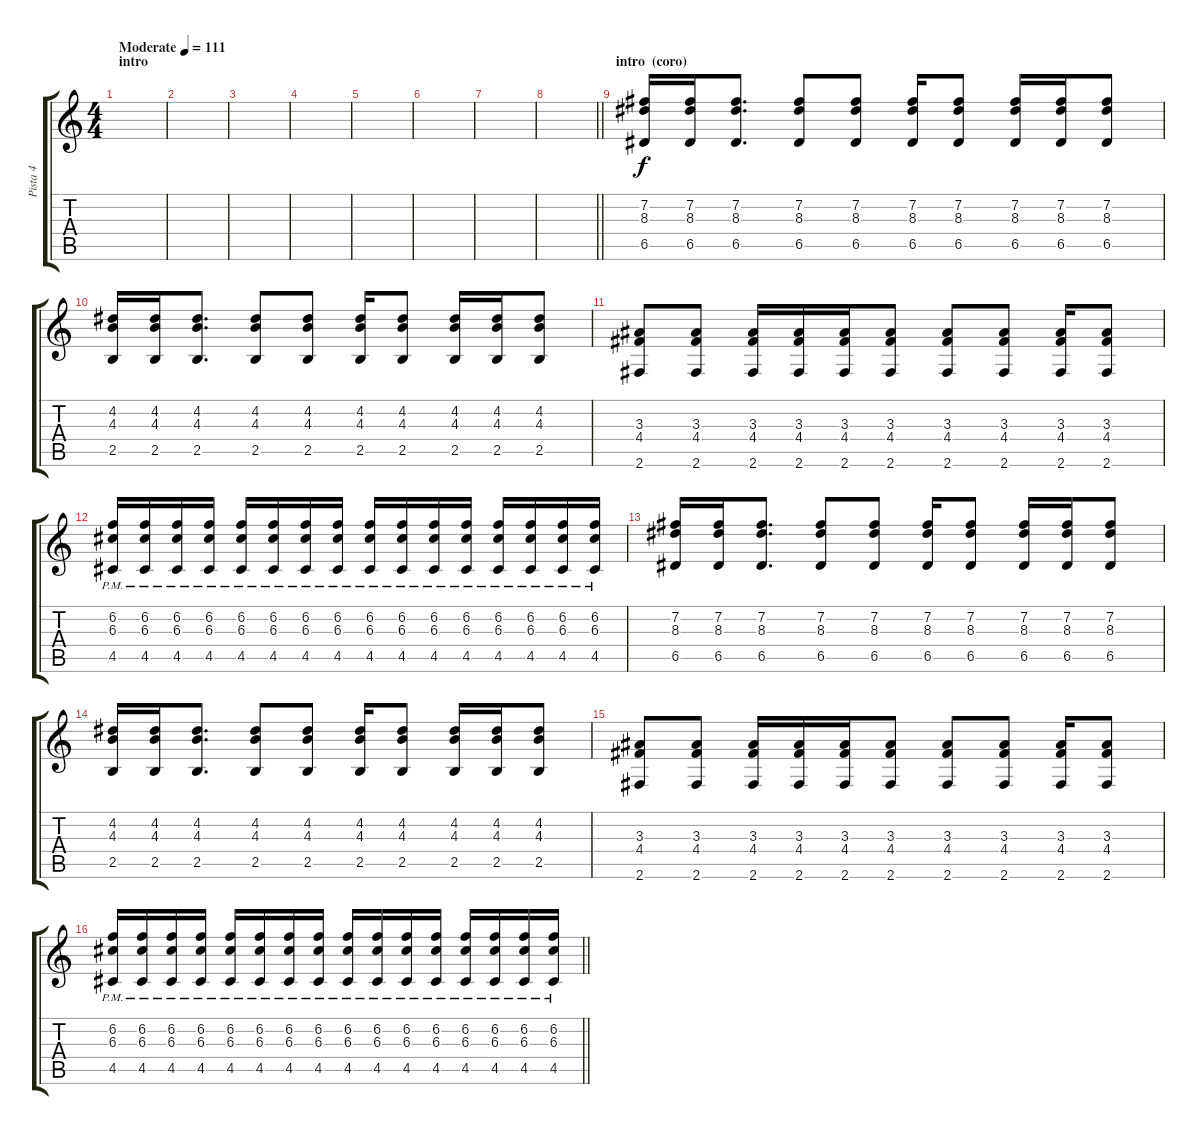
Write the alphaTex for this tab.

\track ("Pista 4" "Pista 4") {instrument distortionguitar}
\staff {score tabs}
\tuning (E4 B3 G3 D3 A2 E2) {hide}
\ts (4 4)
\section ("" "intro")
\tempo (111 "Moderate")
\clef g2
\ks c
|
|
|
|
|
|
|
\barLineRight lightlight
|
\section ("" "intro  (coro)")
(7.2 8.3 6.5).16 (7.2 8.3 6.5).16 (7.2 8.3 6.5).8{d} (7.2 8.3 6.5).8 (7.2 8.3 6.5).8 (7.2 8.3 6.5).16 (7.2 8.3 6.5).8 (7.2 8.3 6.5).16 (7.2 8.3 6.5).16 (7.2 8.3 6.5).8 |
(4.2 4.3 2.5).16 (4.2 4.3 2.5).16 (4.2 4.3 2.5).8{d} (4.2 4.3 2.5).8 (4.2 4.3 2.5).8 (4.2 4.3 2.5).16 (4.2 4.3 2.5).8 (4.2 4.3 2.5).16 (4.2 4.3 2.5).16 (4.2 4.3 2.5).8 |
(3.3 4.4 2.6).8 (3.3 4.4 2.6).8 (3.3 4.4 2.6).16 (3.3 4.4 2.6).16 (3.3 4.4 2.6).16 (3.3 4.4 2.6).8 (3.3 4.4 2.6).8 (3.3 4.4 2.6).8 (3.3 4.4 2.6).16 (3.3 4.4 2.6).8 |
(6.2{pm} 6.3{pm} 4.5{pm}).16 (6.2{pm} 6.3{pm} 4.5{pm}).16 (6.2{pm} 6.3{pm} 4.5{pm}).16 (6.2{pm} 6.3{pm} 4.5{pm}).16 (6.2{pm} 6.3{pm} 4.5{pm}).16 (6.2{pm} 6.3{pm} 4.5{pm}).16 (6.2{pm} 6.3{pm} 4.5{pm}).16 (6.2{pm} 6.3{pm} 4.5{pm}).16 (6.2{pm} 6.3{pm} 4.5{pm}).16 (6.2{pm} 6.3{pm} 4.5{pm}).16 (6.2{pm} 6.3{pm} 4.5{pm}).16 (6.2{pm} 6.3{pm} 4.5{pm}).16 (6.2{pm} 6.3{pm} 4.5{pm}).16 (6.2{pm} 6.3{pm} 4.5{pm}).16 (6.2{pm} 6.3{pm} 4.5{pm}).16 (6.2{pm} 6.3{pm} 4.5{pm}).16 |
(7.2 8.3 6.5).16 (7.2 8.3 6.5).16 (7.2 8.3 6.5).8{d} (7.2 8.3 6.5).8 (7.2 8.3 6.5).8 (7.2 8.3 6.5).16 (7.2 8.3 6.5).8 (7.2 8.3 6.5).16 (7.2 8.3 6.5).16 (7.2 8.3 6.5).8 |
(4.2 4.3 2.5).16 (4.2 4.3 2.5).16 (4.2 4.3 2.5).8{d} (4.2 4.3 2.5).8 (4.2 4.3 2.5).8 (4.2 4.3 2.5).16 (4.2 4.3 2.5).8 (4.2 4.3 2.5).16 (4.2 4.3 2.5).16 (4.2 4.3 2.5).8 |
(3.3 4.4 2.6).8 (3.3 4.4 2.6).8 (3.3 4.4 2.6).16 (3.3 4.4 2.6).16 (3.3 4.4 2.6).16 (3.3 4.4 2.6).8 (3.3 4.4 2.6).8 (3.3 4.4 2.6).8 (3.3 4.4 2.6).16 (3.3 4.4 2.6).8 |
\barLineRight lightlight
(6.2{pm} 6.3{pm} 4.5{pm}).16 (6.2{pm} 6.3{pm} 4.5{pm}).16 (6.2{pm} 6.3{pm} 4.5{pm}).16 (6.2{pm} 6.3{pm} 4.5{pm}).16 (6.2{pm} 6.3{pm} 4.5{pm}).16 (6.2{pm} 6.3{pm} 4.5{pm}).16 (6.2{pm} 6.3{pm} 4.5{pm}).16 (6.2{pm} 6.3{pm} 4.5{pm}).16 (6.2{pm} 6.3{pm} 4.5{pm}).16 (6.2{pm} 6.3{pm} 4.5{pm}).16 (6.2{pm} 6.3{pm} 4.5{pm}).16 (6.2{pm} 6.3{pm} 4.5{pm}).16 (6.2{pm} 6.3{pm} 4.5{pm}).16 (6.2{pm} 6.3{pm} 4.5{pm}).16 (6.2{pm} 6.3{pm} 4.5{pm}).16 (6.2{pm} 6.3{pm} 4.5{pm}).16
